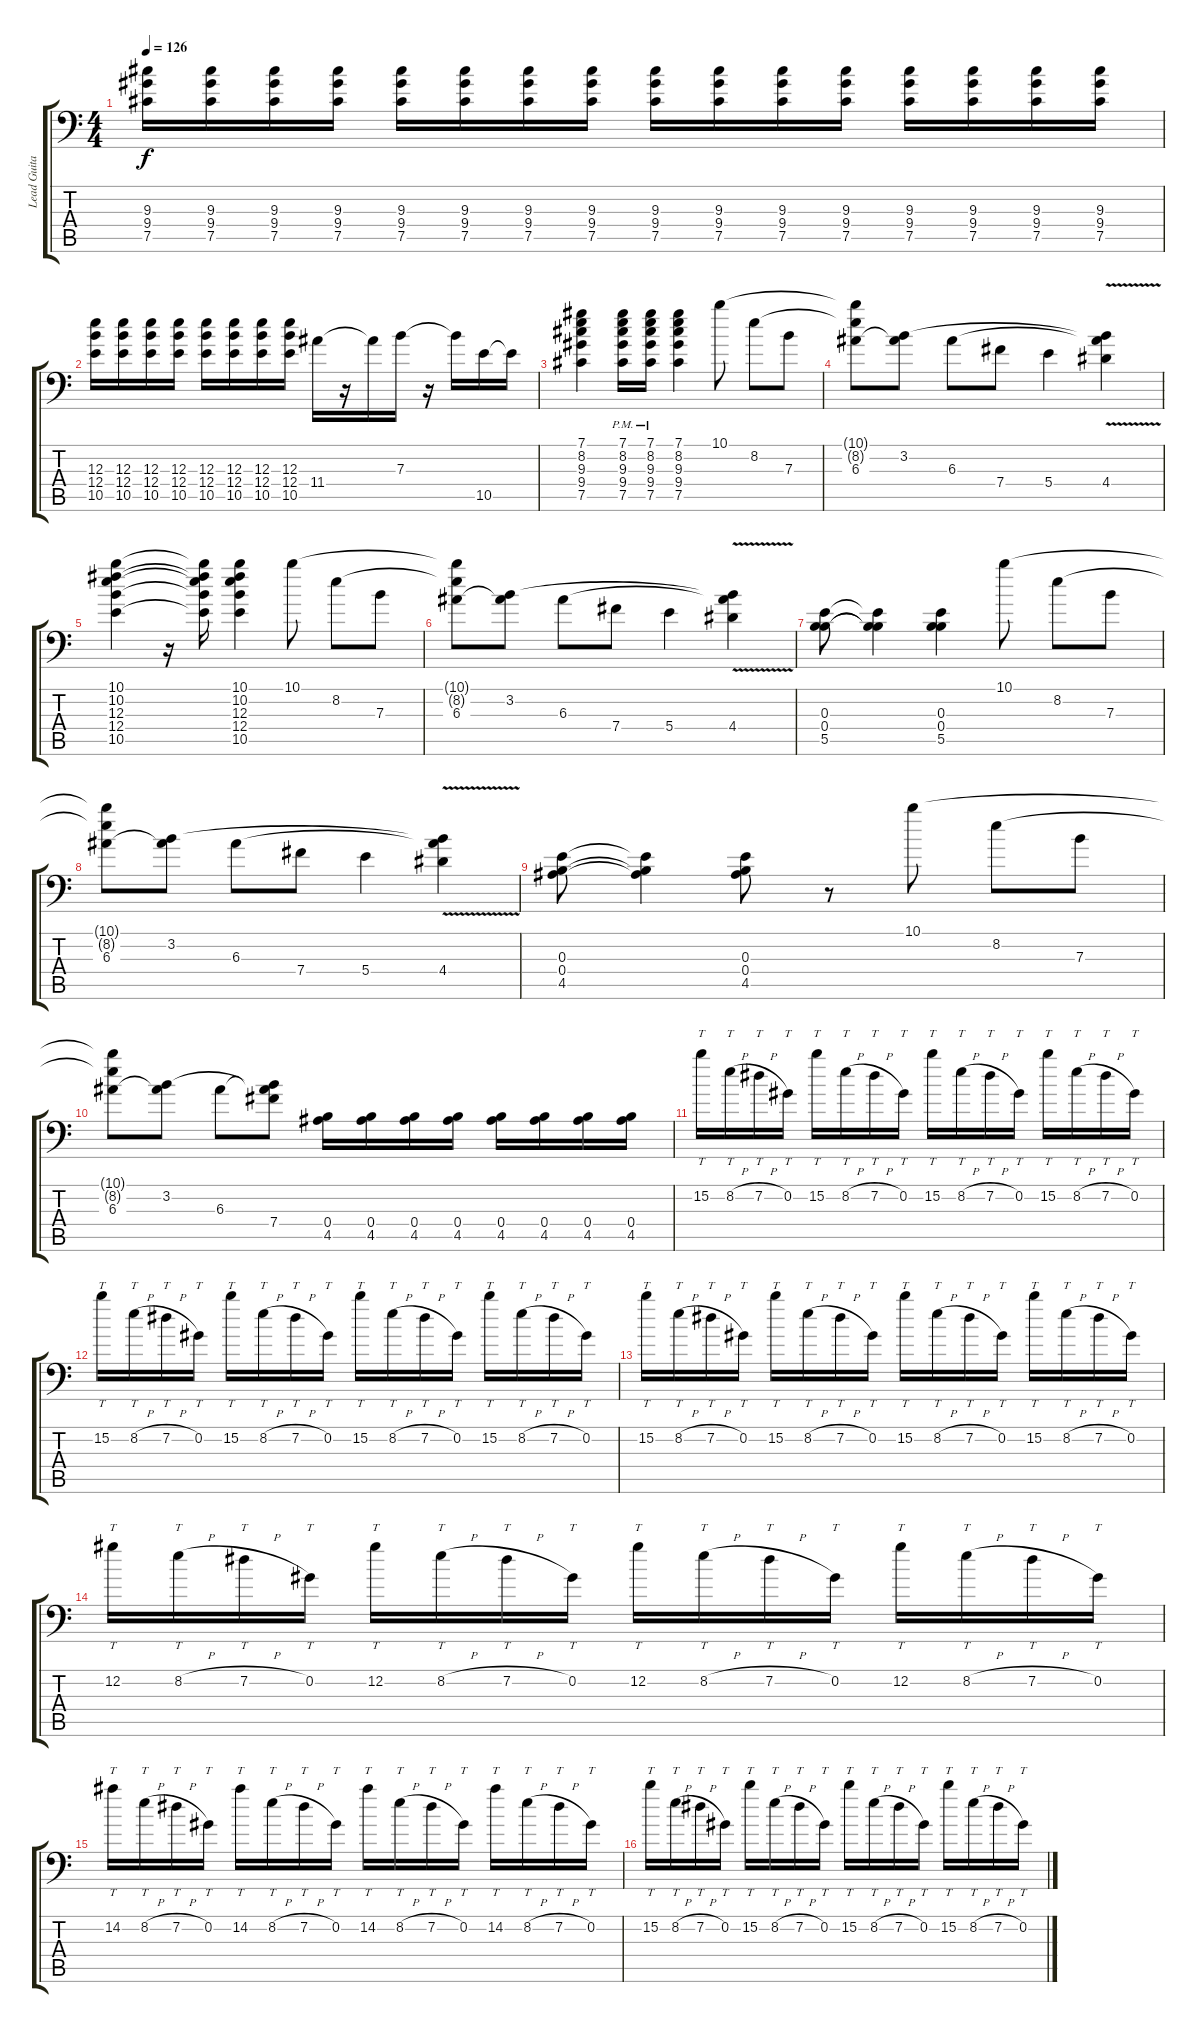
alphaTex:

\track ("Lead Guitar" "Lead Guita") {instrument distortionguitar}
\staff {score tabs}
\tuning (Db4 Ab3 E3 B2 Gb2 Ab1) {hide}
\ts (4 4)
\tempo 126
\clef f4
\ks c
(9.3 9.4 7.5).16{dy f} (9.3 9.4 7.5).16 (9.3 9.4 7.5).16 (9.3 9.4 7.5).16 (9.3 9.4 7.5).16 (9.3 9.4 7.5).16 (9.3 9.4 7.5).16 (9.3 9.4 7.5).16 (9.3 9.4 7.5).16 (9.3 9.4 7.5).16 (9.3 9.4 7.5).16 (9.3 9.4 7.5).16 (9.3 9.4 7.5).16 (9.3 9.4 7.5).16 (9.3 9.4 7.5).16 (9.3 9.4 7.5).16 |
(12.3 12.4 10.5).16 (12.3 12.4 10.5).16 (12.3 12.4 10.5).16 (12.3 12.4 10.5).16 (12.3 12.4 10.5).16 (12.3 12.4 10.5).16 (12.3 12.4 10.5).16 (12.3 12.4 10.5).16 11.4.16 r.16 11.4{t}.16 7.3.16 r.16 7.3{t}.16 10.5.16 10.5{t}.16 |
(7.1 8.2 9.3 9.4 7.5).4 (7.1{pm} 8.2{pm} 9.3{pm} 9.4{pm} 7.5{pm}).16 (7.1{pm} 8.2{pm} 9.3{pm} 9.4{pm} 7.5{pm}).16 (7.1 8.2 9.3 9.4 7.5).4 10.1.8 8.2.8 7.3.8 |
(10.1{t} 8.2{t} 6.3).8 (3.2 6.3{t}).8 6.3.8 7.4.8 5.4.4 (3.2{t} 6.3{t} 4.4{v}).4 |
(10.1 10.2 12.3 12.4 10.5).4 r.16 (10.1{t} 10.2{t} 12.3{t} 12.4{t} 10.5{t}).16 (10.1 10.2 12.3 12.4 10.5).4 10.1.8 8.2.8 7.3.8 |
(10.1{t} 8.2{t} 6.3).8 (3.2 6.3{t}).8 6.3.8 7.4.8 5.4.4 (3.2{t} 6.3{t} 4.4{v}).4 |
(0.3 0.4 5.5).8 (0.3{t} 0.4{t} 5.5{t}).4 (0.3 0.4 5.5).4 10.1.8 8.2.8 7.3.8 |
(10.1{t} 8.2{t} 6.3).8 (3.2 6.3{t}).8 6.3.8 7.4.8 5.4.4 (3.2{t} 6.3{t} 4.4{v}).4 |
(0.3 0.4 4.5).8 (0.3{t} 0.4{t} 4.5{t}).4 (0.3 0.4 4.5).8 r.8 10.1.8 8.2.8 7.3.8 |
(10.1{t} 8.2{t} 6.3).8 (3.2 6.3{t}).8 6.3.8 (3.2{t} 6.3{t} 7.4).8 (0.4 4.5).16 (0.4 4.5).16 (0.4 4.5).16 (0.4 4.5).16 (0.4 4.5).16 (0.4 4.5).16 (0.4 4.5).16 (0.4 4.5).16 |
15.2.16{tt} 8.2{h}.16{tt} 7.2{h}.16{tt} 0.2.16{tt} 15.2.16{tt} 8.2{h}.16{tt} 7.2{h}.16{tt} 0.2.16{tt} 15.2.16{tt} 8.2{h}.16{tt} 7.2{h}.16{tt} 0.2.16{tt} 15.2.16{tt} 8.2{h}.16{tt} 7.2{h}.16{tt} 0.2.16{tt} |
15.2.16{tt} 8.2{h}.16{tt} 7.2{h}.16{tt} 0.2.16{tt} 15.2.16{tt} 8.2{h}.16{tt} 7.2{h}.16{tt} 0.2.16{tt} 15.2.16{tt} 8.2{h}.16{tt} 7.2{h}.16{tt} 0.2.16{tt} 15.2.16{tt} 8.2{h}.16{tt} 7.2{h}.16{tt} 0.2.16{tt} |
15.2.16{tt} 8.2{h}.16{tt} 7.2{h}.16{tt} 0.2.16{tt} 15.2.16{tt} 8.2{h}.16{tt} 7.2{h}.16{tt} 0.2.16{tt} 15.2.16{tt} 8.2{h}.16{tt} 7.2{h}.16{tt} 0.2.16{tt} 15.2.16{tt} 8.2{h}.16{tt} 7.2{h}.16{tt} 0.2.16{tt} |
12.2.16{tt} 8.2{h}.16{tt} 7.2{h}.16{tt} 0.2.16{tt} 12.2.16{tt} 8.2{h}.16{tt} 7.2{h}.16{tt} 0.2.16{tt} 12.2.16{tt} 8.2{h}.16{tt} 7.2{h}.16{tt} 0.2.16{tt} 12.2.16{tt} 8.2{h}.16{tt} 7.2{h}.16{tt} 0.2.16{tt} |
14.2.16{tt} 8.2{h}.16{tt} 7.2{h}.16{tt} 0.2.16{tt} 14.2.16{tt} 8.2{h}.16{tt} 7.2{h}.16{tt} 0.2.16{tt} 14.2.16{tt} 8.2{h}.16{tt} 7.2{h}.16{tt} 0.2.16{tt} 14.2.16{tt} 8.2{h}.16{tt} 7.2{h}.16{tt} 0.2.16{tt} |
15.2.16{tt} 8.2{h}.16{tt} 7.2{h}.16{tt} 0.2.16{tt} 15.2.16{tt} 8.2{h}.16{tt} 7.2{h}.16{tt} 0.2.16{tt} 15.2.16{tt} 8.2{h}.16{tt} 7.2{h}.16{tt} 0.2.16{tt} 15.2.16{tt} 8.2{h}.16{tt} 7.2{h}.16{tt} 0.2.16{tt}
